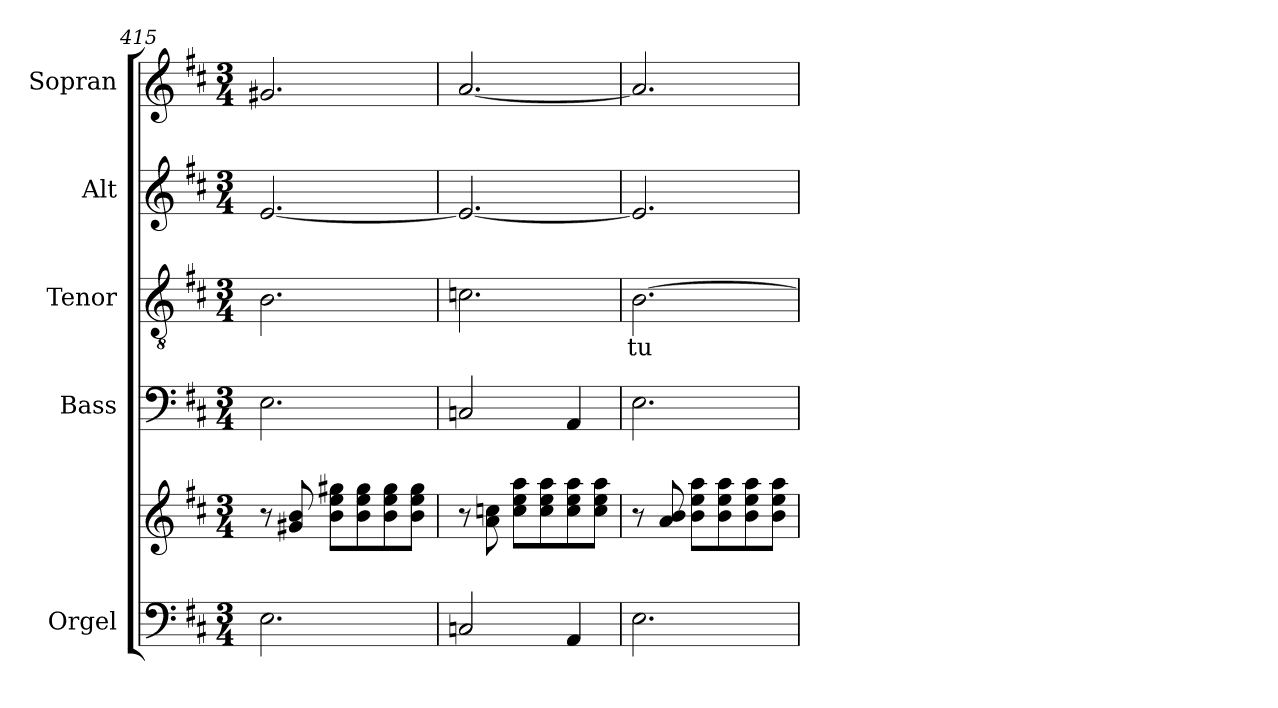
**kern	**kern	**kern	**kern	**text	**kern	**kern
*part5	*part5	*part4	*part3	*part3	*part2	*part1
*staff6	*staff5	*staff4	*staff3	*staff3	*staff2	*staff1
*I"Orgel	*	*I"Bass	*I"Tenor	*	*I"Alt	*I"Sopran
*I'Org.	*	*I'B	*I'T	*	*I'A	*I'S
*clefF4	*clefG2	*clefF4	*clefGv2	*	*clefG2	*clefG2
*k[f#c#]	*k[f#c#]	*k[f#c#]	*k[f#c#]	*	*k[f#c#]	*k[f#c#]
*D:	*D:	*D:	*D:	*	*D:	*D:
*M3/4	*M3/4	*M3/4	*M3/4	*	*M3/4	*M3/4
=415	=415	=415	=415	=415	=415	=415
2.E\	8r	2.E\	2.B\	.	[2.e/	2.g#X/
.	8g#X/ 8b/	.	.	.	.	.
.	8b\ 8ee\ 8gg#X\L	.	.	.	.	.
.	8b\ 8ee\ 8gg#\	.	.	.	.	.
.	8b\ 8ee\ 8gg#\	.	.	.	.	.
.	8b\ 8ee\ 8gg#\J	.	.	.	.	.
=416	=416	=416	=416	=416	=416	=416
2Cn/	8r	2Cn/	2.cn\	.	2.e/_	[2.a/
.	8a\ 8ccn\	.	.	.	.	.
.	8cc\ 8ee\ 8aa\L	.	.	.	.	.
.	8cc\ 8ee\ 8aa\	.	.	.	.	.
4AA/	8cc\ 8ee\ 8aa\	4AA/	.	.	.	.
.	8cc\ 8ee\ 8aa\J	.	.	.	.	.
=417	=417	=417	=417	=417	=417	=417
!	!	!	!	!LO:LY:b	!	!
2.E\	8r	2.E\	[2.B\	-tu-	2.e/]	2.a/]
.	8a/ 8b/	.	.	.	.	.
.	8b\ 8ee\ 8aa\L	.	.	.	.	.
.	8b\ 8ee\ 8aa\	.	.	.	.	.
.	8b\ 8ee\ 8aa\	.	.	.	.	.
.	8b\ 8ee\ 8aa\J	.	.	.	.	.
=	=	=	=	=	=	=
*-	*-	*-	*-	*-	*-	*-
